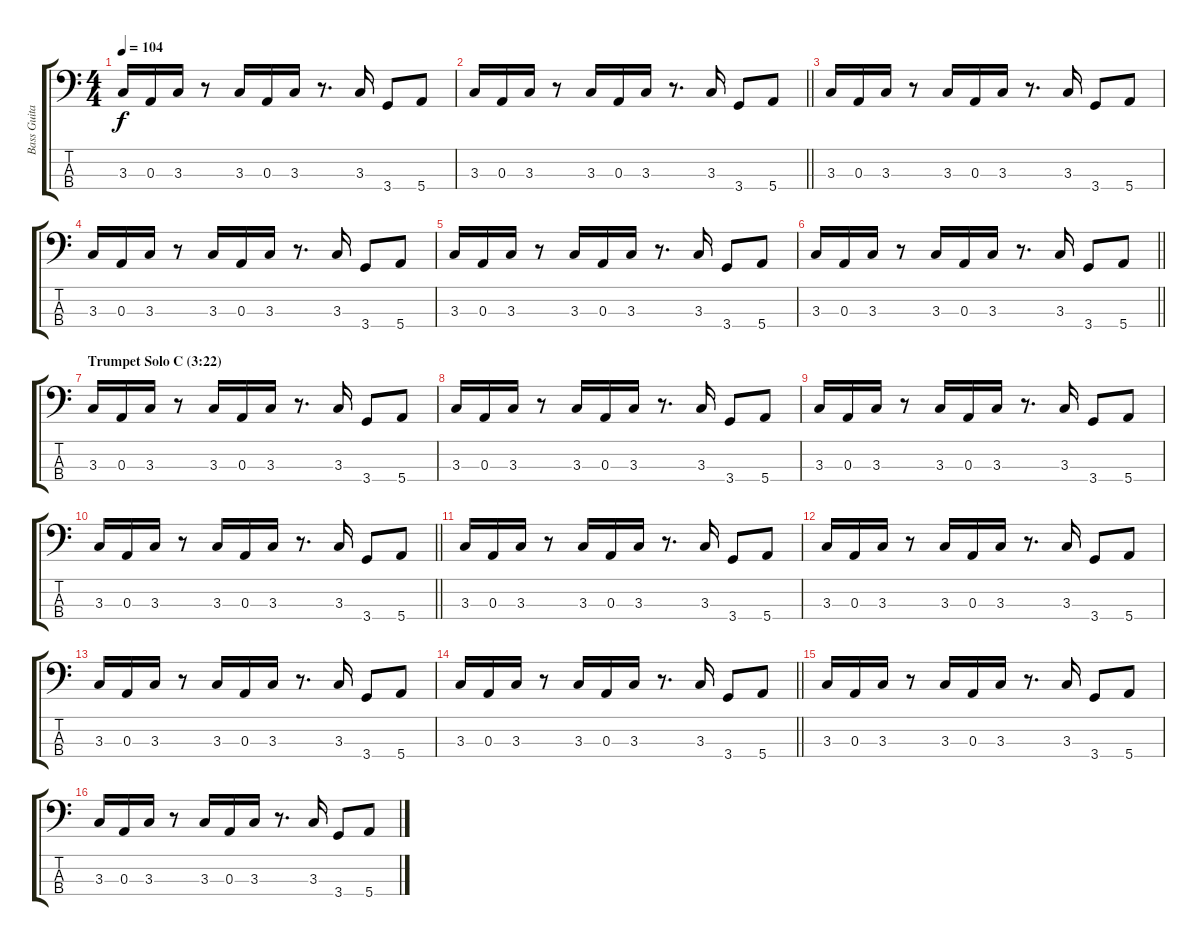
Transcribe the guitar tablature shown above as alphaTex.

\track ("Bass Guitar" "Bass Guita") {instrument electricbassfinger}
\staff {score tabs}
\tuning (G2 D2 A1 E1) {hide}
\ts (4 4)
\tempo 104
\clef f4
\ks c
3.3.16{dy f} 0.3.16 3.3.16 r.8 3.3.16 0.3.16 3.3.16 r.8{d} 3.3.16 3.4.8 5.4.8 |
\barLineRight lightlight
3.3.16 0.3.16 3.3.16 r.8 3.3.16 0.3.16 3.3.16 r.8{d} 3.3.16 3.4.8 5.4.8 |
3.3.16 0.3.16 3.3.16 r.8 3.3.16 0.3.16 3.3.16 r.8{d} 3.3.16 3.4.8 5.4.8 |
3.3.16 0.3.16 3.3.16 r.8 3.3.16 0.3.16 3.3.16 r.8{d} 3.3.16 3.4.8 5.4.8 |
3.3.16 0.3.16 3.3.16 r.8 3.3.16 0.3.16 3.3.16 r.8{d} 3.3.16 3.4.8 5.4.8 |
\barLineRight lightlight
3.3.16 0.3.16 3.3.16 r.8 3.3.16 0.3.16 3.3.16 r.8{d} 3.3.16 3.4.8 5.4.8 |
\section ("" "Trumpet Solo C (3:22)")
3.3.16 0.3.16 3.3.16 r.8 3.3.16 0.3.16 3.3.16 r.8{d} 3.3.16 3.4.8 5.4.8 |
3.3.16 0.3.16 3.3.16 r.8 3.3.16 0.3.16 3.3.16 r.8{d} 3.3.16 3.4.8 5.4.8 |
3.3.16 0.3.16 3.3.16 r.8 3.3.16 0.3.16 3.3.16 r.8{d} 3.3.16 3.4.8 5.4.8 |
\barLineRight lightlight
3.3.16 0.3.16 3.3.16 r.8 3.3.16 0.3.16 3.3.16 r.8{d} 3.3.16 3.4.8 5.4.8 |
3.3.16 0.3.16 3.3.16 r.8 3.3.16 0.3.16 3.3.16 r.8{d} 3.3.16 3.4.8 5.4.8 |
3.3.16 0.3.16 3.3.16 r.8 3.3.16 0.3.16 3.3.16 r.8{d} 3.3.16 3.4.8 5.4.8 |
3.3.16 0.3.16 3.3.16 r.8 3.3.16 0.3.16 3.3.16 r.8{d} 3.3.16 3.4.8 5.4.8 |
\barLineRight lightlight
3.3.16 0.3.16 3.3.16 r.8 3.3.16 0.3.16 3.3.16 r.8{d} 3.3.16 3.4.8 5.4.8 |
3.3.16 0.3.16 3.3.16 r.8 3.3.16 0.3.16 3.3.16 r.8{d} 3.3.16 3.4.8 5.4.8 |
3.3.16 0.3.16 3.3.16 r.8 3.3.16 0.3.16 3.3.16 r.8{d} 3.3.16 3.4.8 5.4.8
